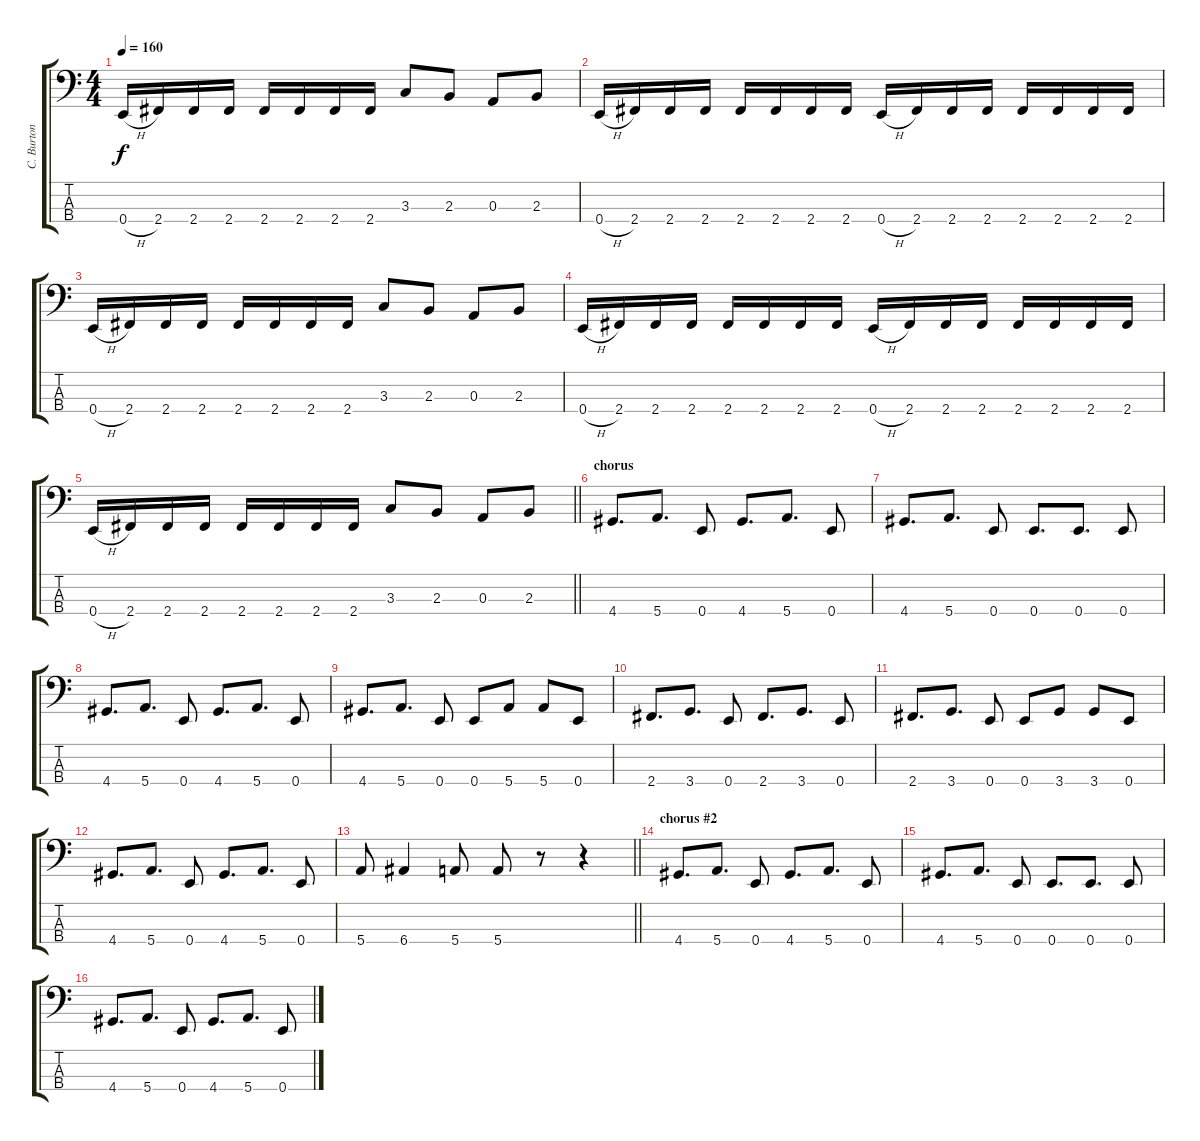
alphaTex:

\track ("C. Burton - Bass" "C. Burton ") {instrument electricbassfinger}
\staff {score tabs}
\tuning (G2 D2 A1 E1) {hide}
\ts (4 4)
\tempo 160
\clef f4
\ks c
0.4{h}.16{dy f} 2.4.16 2.4.16 2.4.16 2.4.16 2.4.16 2.4.16 2.4.16 3.3.8 2.3.8 0.3.8 2.3.8 |
0.4{h}.16 2.4.16 2.4.16 2.4.16 2.4.16 2.4.16 2.4.16 2.4.16 0.4{h}.16 2.4.16 2.4.16 2.4.16 2.4.16 2.4.16 2.4.16 2.4.16 |
0.4{h}.16 2.4.16 2.4.16 2.4.16 2.4.16 2.4.16 2.4.16 2.4.16 3.3.8 2.3.8 0.3.8 2.3.8 |
0.4{h}.16 2.4.16 2.4.16 2.4.16 2.4.16 2.4.16 2.4.16 2.4.16 0.4{h}.16 2.4.16 2.4.16 2.4.16 2.4.16 2.4.16 2.4.16 2.4.16 |
\barLineRight lightlight
0.4{h}.16 2.4.16 2.4.16 2.4.16 2.4.16 2.4.16 2.4.16 2.4.16 3.3.8 2.3.8 0.3.8 2.3.8 |
\section ("" "chorus")
4.4.8{d} 5.4.8{d} 0.4.8 4.4.8{d} 5.4.8{d} 0.4.8 |
4.4.8{d} 5.4.8{d} 0.4.8 0.4.8{d} 0.4.8{d} 0.4.8 |
4.4.8{d} 5.4.8{d} 0.4.8 4.4.8{d} 5.4.8{d} 0.4.8 |
4.4.8{d} 5.4.8{d} 0.4.8 0.4.8 5.4.8 5.4.8 0.4.8 |
2.4.8{d} 3.4.8{d} 0.4.8 2.4.8{d} 3.4.8{d} 0.4.8 |
2.4.8{d} 3.4.8{d} 0.4.8 0.4.8 3.4.8 3.4.8 0.4.8 |
4.4.8{d} 5.4.8{d} 0.4.8 4.4.8{d} 5.4.8{d} 0.4.8 |
\barLineRight lightlight
5.4.8 6.4.4 5.4.8 5.4.8 r.8 r.4 |
\section ("" "chorus #2")
4.4.8{d} 5.4.8{d} 0.4.8 4.4.8{d} 5.4.8{d} 0.4.8 |
4.4.8{d} 5.4.8{d} 0.4.8 0.4.8{d} 0.4.8{d} 0.4.8 |
4.4.8{d} 5.4.8{d} 0.4.8 4.4.8{d} 5.4.8{d} 0.4.8
